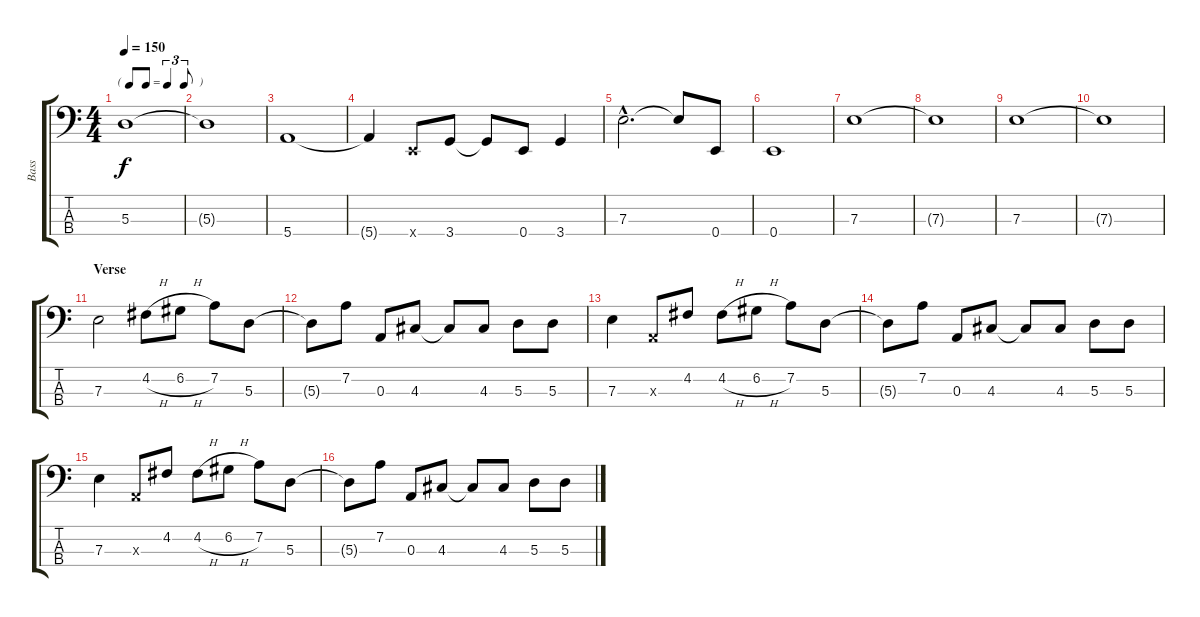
\track ("Bass" "Bass") {instrument electricbassfinger}
\staff {score tabs}
\tuning (G2 D2 A1 E1) {hide}
\ts (4 4)
\tf triplet8th
\tempo 150
\clef f4
\ks c
5.3.1{dy f} |
5.3{t}.1 |
5.4.1 |
5.4{t}.4 0.4{x}.8 3.4.8 3.4{t}.8 0.4.8 3.4.4 |
7.3{hac}.2{d} 7.3{t}.8 0.4.8 |
0.4.1 |
7.3.1 |
7.3{t}.1 |
7.3.1 |
7.3{t}.1 |
\section ("" "Verse")
7.3.2 4.2{h}.8 6.2{h}.8 7.2.8 5.3.8 |
5.3{t}.8 7.2.8 0.3.8 4.3.8 4.3{t}.8 4.3.8 5.3.8 5.3.8 |
7.3.4 0.3{x}.8 4.2.8 4.2{h}.8 6.2{h}.8 7.2.8 5.3.8 |
5.3{t}.8 7.2.8 0.3.8 4.3.8 4.3{t}.8 4.3.8 5.3.8 5.3.8 |
7.3.4 0.3{x}.8 4.2.8 4.2{h}.8 6.2{h}.8 7.2.8 5.3.8 |
5.3{t}.8 7.2.8 0.3.8 4.3.8 4.3{t}.8 4.3.8 5.3.8 5.3.8
